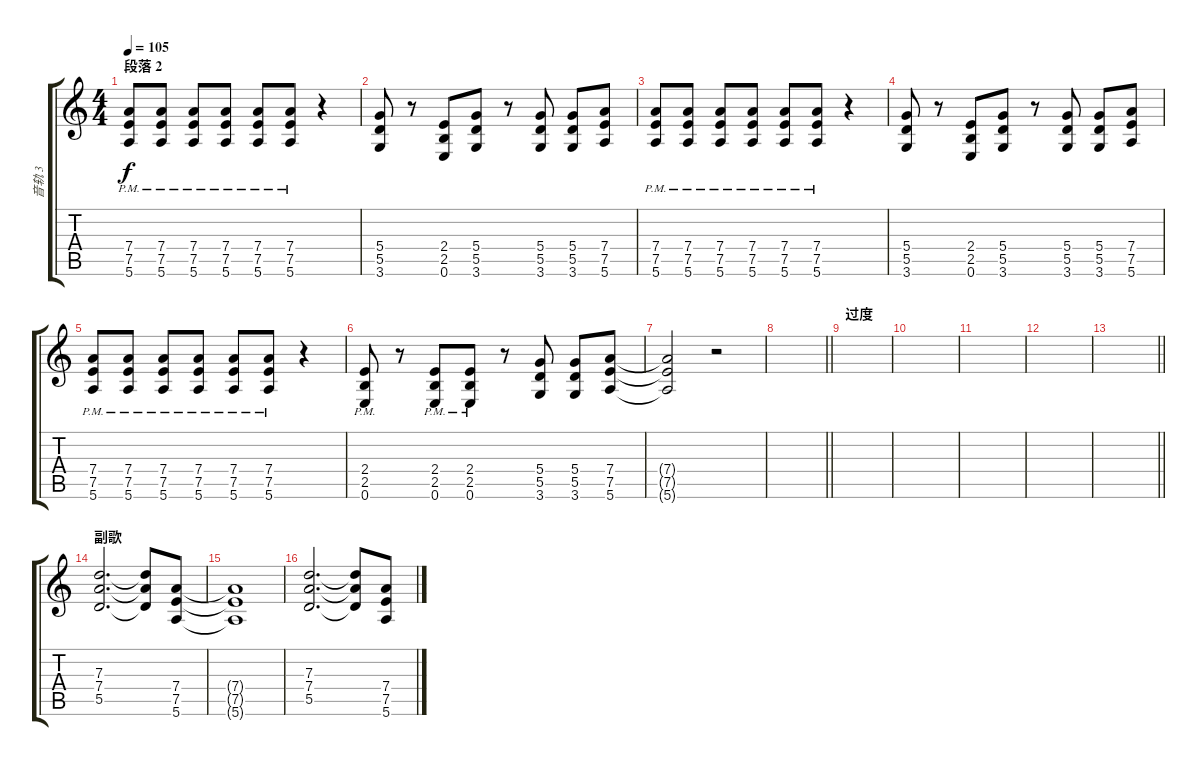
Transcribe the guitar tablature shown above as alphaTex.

\track ("音轨 3" "音轨 3") {instrument overdrivenguitar}
\staff {score tabs}
\tuning (E4 B3 G3 D3 A2 E2) {hide}
\ts (4 4)
\section ("" "段落 2")
\tempo 105
\clef g2
\ks c
(7.4{pm} 7.5{pm} 5.6{pm}).8{dy f} (7.4{pm} 7.5{pm} 5.6{pm}).8 (7.4{pm} 7.5{pm} 5.6{pm}).8 (7.4{pm} 7.5{pm} 5.6{pm}).8 (7.4{pm} 7.5{pm} 5.6{pm}).8 (7.4{pm} 7.5{pm} 5.6{pm}).8 r.4 |
(5.4 5.5 3.6).8 r.8 (2.4 2.5 0.6).8 (5.4 5.5 3.6).8 r.8 (5.4 5.5 3.6).8 (5.4 5.5 3.6).8 (7.4 7.5 5.6).8 |
(7.4{pm} 7.5{pm} 5.6{pm}).8 (7.4{pm} 7.5{pm} 5.6{pm}).8 (7.4{pm} 7.5{pm} 5.6{pm}).8 (7.4{pm} 7.5{pm} 5.6{pm}).8 (7.4{pm} 7.5{pm} 5.6{pm}).8 (7.4{pm} 7.5{pm} 5.6{pm}).8 r.4 |
(5.4 5.5 3.6).8 r.8 (2.4 2.5 0.6).8 (5.4 5.5 3.6).8 r.8 (5.4 5.5 3.6).8 (5.4 5.5 3.6).8 (7.4 7.5 5.6).8 |
(7.4{pm} 7.5{pm} 5.6{pm}).8 (7.4{pm} 7.5{pm} 5.6{pm}).8 (7.4{pm} 7.5{pm} 5.6{pm}).8 (7.4{pm} 7.5{pm} 5.6{pm}).8 (7.4{pm} 7.5{pm} 5.6{pm}).8 (7.4{pm} 7.5{pm} 5.6{pm}).8 r.4 |
(2.4{pm} 2.5{pm} 0.6{pm}).8 r.8 (2.4{pm} 2.5{pm} 0.6{pm}).8 (2.4{pm} 2.5{pm} 0.6{pm}).8 r.8 (5.4 5.5 3.6).8 (5.4 5.5 3.6).8 (7.4 7.5 5.6).8 |
(7.4{t} 7.5{t} 5.6{t}).2 r.2 |
\barLineRight lightlight
|
\section ("" "过度")
|
|
|
|
\barLineRight lightlight
|
\section ("" "副歌")
(7.3 7.4 5.5).2{d} (7.3{t} 7.4{t} 5.5{t}).8 (7.4 7.5 5.6).8 |
(7.4{t} 7.5{t} 5.6{t}).1 |
(7.3 7.4 5.5).2{d} (7.3{t} 7.4{t} 5.5{t}).8 (7.4 7.5 5.6).8
